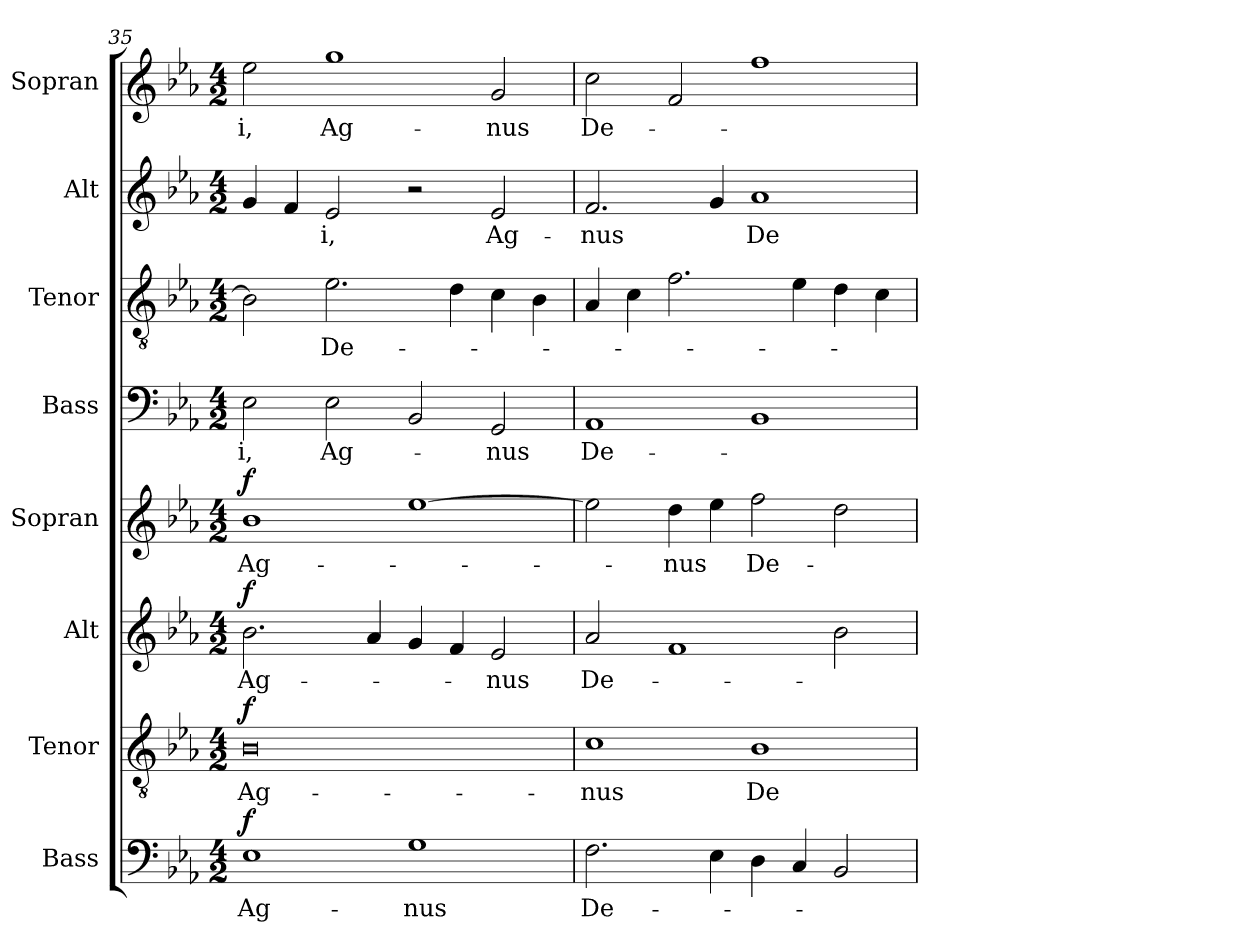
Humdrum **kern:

**kern	**text	**dynam	**kern	**text	**dynam	**kern	**text	**dynam	**kern	**text	**dynam	**kern	**text	**kern	**text	**kern	**text	**kern	**text
*part8	*part8	*part8	*part7	*part7	*part7	*part6	*part6	*part6	*part5	*part5	*part5	*part4	*part4	*part3	*part3	*part2	*part2	*part1	*part1
*staff8	*staff8	*staff8	*staff7	*staff7	*staff7	*staff6	*staff6	*staff6	*staff5	*staff5	*staff5	*staff4	*staff4	*staff3	*staff3	*staff2	*staff2	*staff1	*staff1
*I"Bass	*	*	*I"Tenor	*	*	*I"Alt	*	*	*I"Sopran	*	*	*I"Bass	*	*I"Tenor	*	*I"Alt	*	*I"Sopran	*
*I'B.	*	*	*I'T.	*	*	*I'A.	*	*	*I'S.	*	*	*I'B.	*	*I'T.	*	*I'A.	*	*I'S.	*
*clefF4	*	*	*clefGv2	*	*	*clefG2	*	*	*clefG2	*	*	*clefF4	*	*clefGv2	*	*clefG2	*	*clefG2	*
*k[b-e-a-]	*	*	*k[b-e-a-]	*	*	*k[b-e-a-]	*	*	*k[b-e-a-]	*	*	*k[b-e-a-]	*	*k[b-e-a-]	*	*k[b-e-a-]	*	*k[b-e-a-]	*
*E-:	*	*	*E-:	*	*	*E-:	*	*	*E-:	*	*	*E-:	*	*E-:	*	*E-:	*	*E-:	*
*M4/2	*	*	*M4/2	*	*	*M4/2	*	*	*M4/2	*	*	*M4/2	*	*M4/2	*	*M4/2	*	*M4/2	*
=35	=35	=35	=35	=35	=35	=35	=35	=35	=35	=35	=35	=35	=35	=35	=35	=35	=35	=35	=35
!	!LO:LY:b	!LO:DY:a	!	!LO:LY:b	!LO:DY:a	!	!LO:LY:b	!LO:DY:a	!	!LO:LY:b	!LO:DY:a	!	!LO:LY:b	!	!	!	!	!	!LO:LY:b
1E-	Ag-	f	0B-	Ag-	f	2.b-\	Ag-	f	1b-	Ag-	f	2E-\	-i,	2B-\]	.	4g/	.	2ee-\	-i,
.	.	.	.	.	.	.	.	.	.	.	.	.	.	.	.	4f/	.	.	.
!	!	!	!	!	!	!	!	!	!	!	!	!	!LO:LY:b	!	!LO:LY:b	!	!LO:LY:b	!	!LO:LY:b
.	.	.	.	.	.	.	.	.	.	.	.	2E-\	Ag-	2.e-\	De-	2e-/	-i,	1gg	Ag-
.	.	.	.	.	.	4a-/	.	.	.	.	.	.	.	.	.	.	.	.	.
!	!LO:LY:b	!	!	!	!	!	!	!	!	!	!	!	!	!	!	!	!	!	!
1G	-nus	.	.	.	.	4g/	.	.	[1ee-	.	.	2BB-/	.	.	.	2r	.	.	.
.	.	.	.	.	.	4f/	.	.	.	.	.	.	.	4d\	.	.	.	.	.
!	!	!	!	!	!	!	!LO:LY:b	!	!	!	!	!	!LO:LY:b	!	!	!	!LO:LY:b	!	!LO:LY:b
.	.	.	.	.	.	2e-/	-nus	.	.	.	.	2GG/	-nus	4c\	.	2e-/	Ag-	2g/	-nus
.	.	.	.	.	.	.	.	.	.	.	.	.	.	4B-\	.	.	.	.	.
!!LO:LB:g=z
=36	=36	=36	=36	=36	=36	=36	=36	=36	=36	=36	=36	=36	=36	=36	=36	=36	=36	=36	=36
!	!LO:LY:b	!	!	!LO:LY:b	!	!	!LO:LY:b	!	!	!	!	!	!LO:LY:b	!	!	!	!LO:LY:b	!	!LO:LY:b
2.F\	De-	.	1c	-nus	.	2a-/	De-	.	2ee-\]	.	.	1AA-	De-	4A-/	.	2.f/	-nus	2cc\	De-
.	.	.	.	.	.	.	.	.	.	.	.	.	.	4c\	.	.	.	.	.
!	!	!	!	!	!	!	!	!	!	!LO:LY:b	!	!	!	!	!	!	!	!	!
.	.	.	.	.	.	1f	.	.	4dd\	-nus	.	.	.	2.f\	.	.	.	2f/	.
4E-\	.	.	.	.	.	.	.	.	4ee-\	.	.	.	.	.	.	4g/	.	.	.
!	!	!	!	!LO:LY:b	!	!	!	!	!	!LO:LY:b	!	!	!	!	!	!	!LO:LY:b	!	!
4D\	.	.	1B-	De-	.	.	.	.	2ff\	De-	.	1BB-	.	.	.	1a-	De-	1ff	.
4C/	.	.	.	.	.	.	.	.	.	.	.	.	.	4e-\	.	.	.	.	.
2BB-/	.	.	.	.	.	2b-\	.	.	2dd\	.	.	.	.	4d\	.	.	.	.	.
.	.	.	.	.	.	.	.	.	.	.	.	.	.	4c\	.	.	.	.	.
=	=	=	=	=	=	=	=	=	=	=	=	=	=	=	=	=	=	=	=
*-	*-	*-	*-	*-	*-	*-	*-	*-	*-	*-	*-	*-	*-	*-	*-	*-	*-	*-	*-
